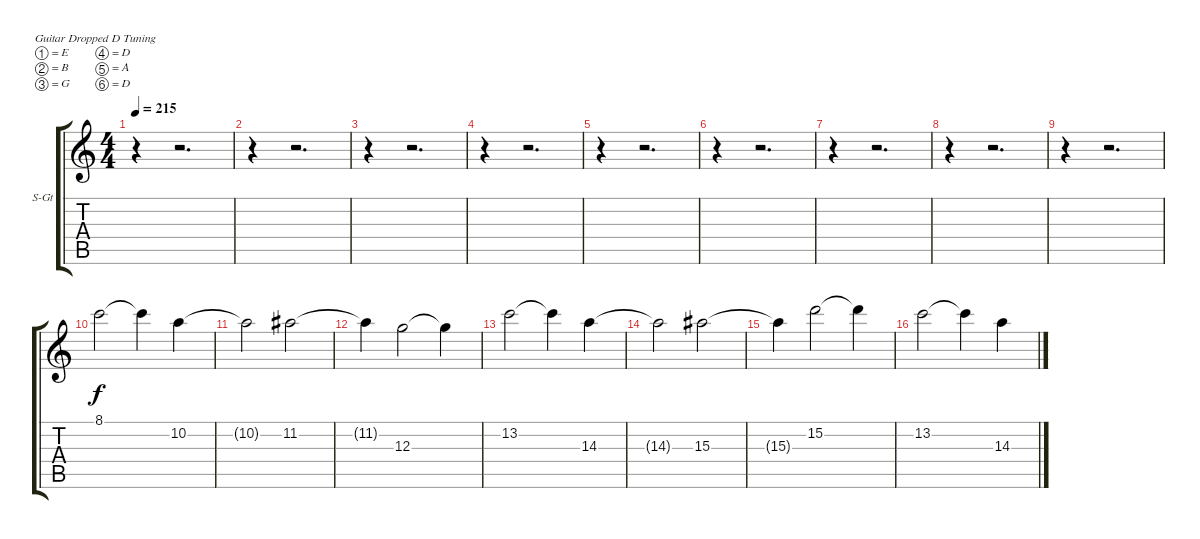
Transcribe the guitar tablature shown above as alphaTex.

\bracketExtendMode groupsimilarinstruments
\firstSystemTrackNameOrientation horizontal
\otherSystemsTrackNameOrientation horizontal
\track ("Keyboard (Christian)" "S-Gt") {instrument lead2sawtooth}
\staff {score tabs}
\tuning (E4 B3 G3 D3 A2 D2)
\displaytranspose 12
\ts (4 4)
\tempo 215
\clef g2
\ks c
r.4{dy f} r.2{d} |
r.4 r.2{d} |
r.4 r.2{d} |
r.4 r.2{d} |
r.4 r.2{d} |
r.4 r.2{d} |
r.4 r.2{d} |
r.4 r.2{d} |
r.4 r.2{d} |
8.1.2 8.1{t}.4 10.2.4 |
10.2{t}.2 11.2.2 |
11.2{t}.4 12.3.2 12.3{t}.4 |
13.2.2 13.2{t}.4 14.3.4 |
14.3{t}.2 15.3.2 |
15.3{t}.4 15.2.2 15.2{t}.4 |
13.2.2 13.2{t}.4 14.3.4
